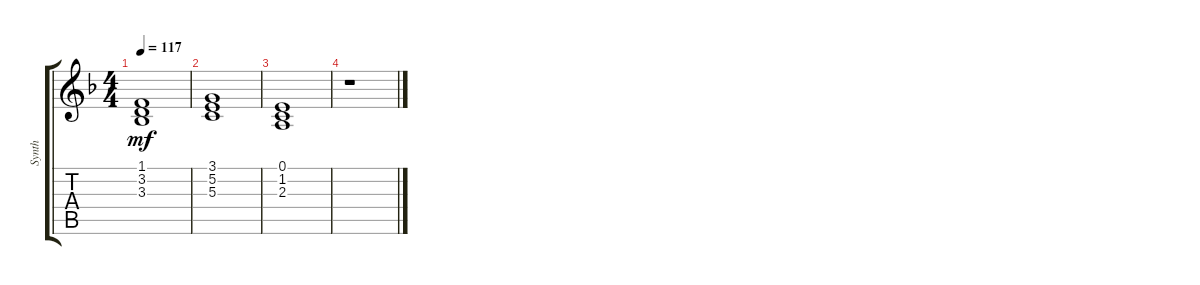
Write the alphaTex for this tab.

\track ("Synth" "Synth") {instrument stringensemble1}
\staff {score tabs}
\tuning (E4 B3 G3 D3 A2 E2) {hide}
\ts (4 4)
\tempo 117
\clef g2
\ks dminor
(1.1 3.2 3.3).1{dy mf} |
(3.1 5.2 5.3).1 |
(0.1 1.2 2.3).1 |
r.1
